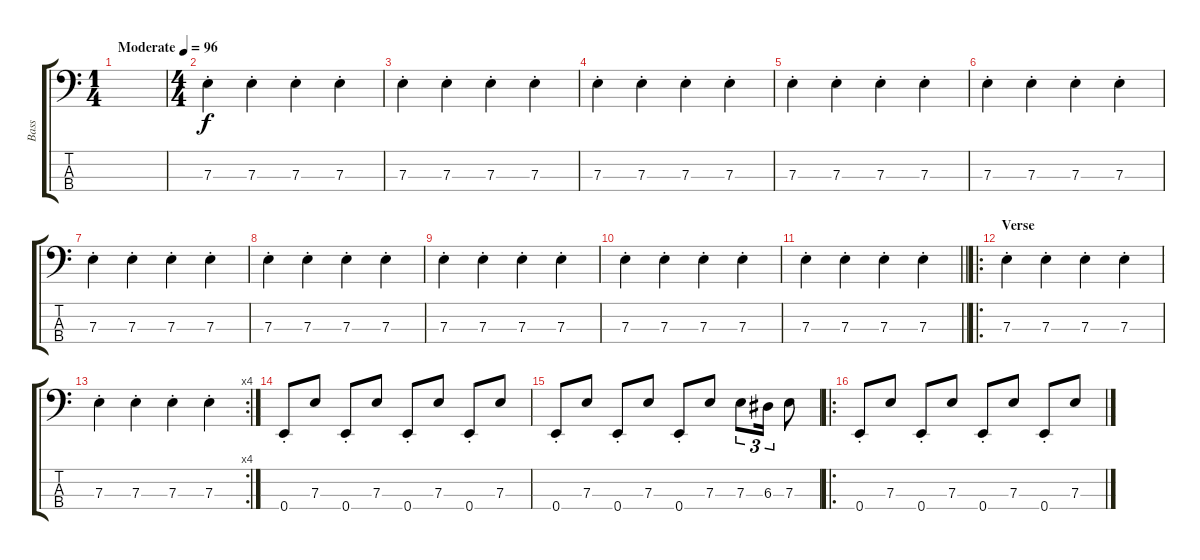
\track ("Bass" "Bass") {instrument electricbasspick}
\staff {score tabs}
\tuning (G2 D2 A1 E1) {hide}
\ts (1 4)
\tempo (96 "Moderate")
\clef f4
\ks c
|
\ts (4 4)
7.3{st}.4 7.3{st}.4 7.3{st}.4 7.3{st}.4 |
7.3{st}.4 7.3{st}.4 7.3{st}.4 7.3{st}.4 |
7.3{st}.4 7.3{st}.4 7.3{st}.4 7.3{st}.4 |
7.3{st}.4 7.3{st}.4 7.3{st}.4 7.3{st}.4 |
7.3{st}.4 7.3{st}.4 7.3{st}.4 7.3{st}.4 |
7.3{st}.4 7.3{st}.4 7.3{st}.4 7.3{st}.4 |
7.3{st}.4 7.3{st}.4 7.3{st}.4 7.3{st}.4 |
7.3{st}.4 7.3{st}.4 7.3{st}.4 7.3{st}.4 |
7.3{st}.4 7.3{st}.4 7.3{st}.4 7.3{st}.4 |
\barLineRight lightlight
7.3{st}.4 7.3{st}.4 7.3{st}.4 7.3{st}.4 |
\ro
\section ("" "Verse")
7.3{st}.4 7.3{st}.4 7.3{st}.4 7.3{st}.4 |
\rc 4
7.3{st}.4 7.3{st}.4 7.3{st}.4 7.3{st}.4 |
0.4{st}.8 7.3.8 0.4{st}.8 7.3.8 0.4{st}.8 7.3.8 0.4{st}.8 7.3.8 |
0.4{st}.8 7.3.8 0.4{st}.8 7.3.8 0.4{st}.8 7.3.8 7.3.8{tu (3 2)} 6.3.16{tu (3 2)} 7.3.8 |
\ro
0.4{st}.8 7.3.8 0.4{st}.8 7.3.8 0.4{st}.8 7.3.8 0.4{st}.8 7.3.8
